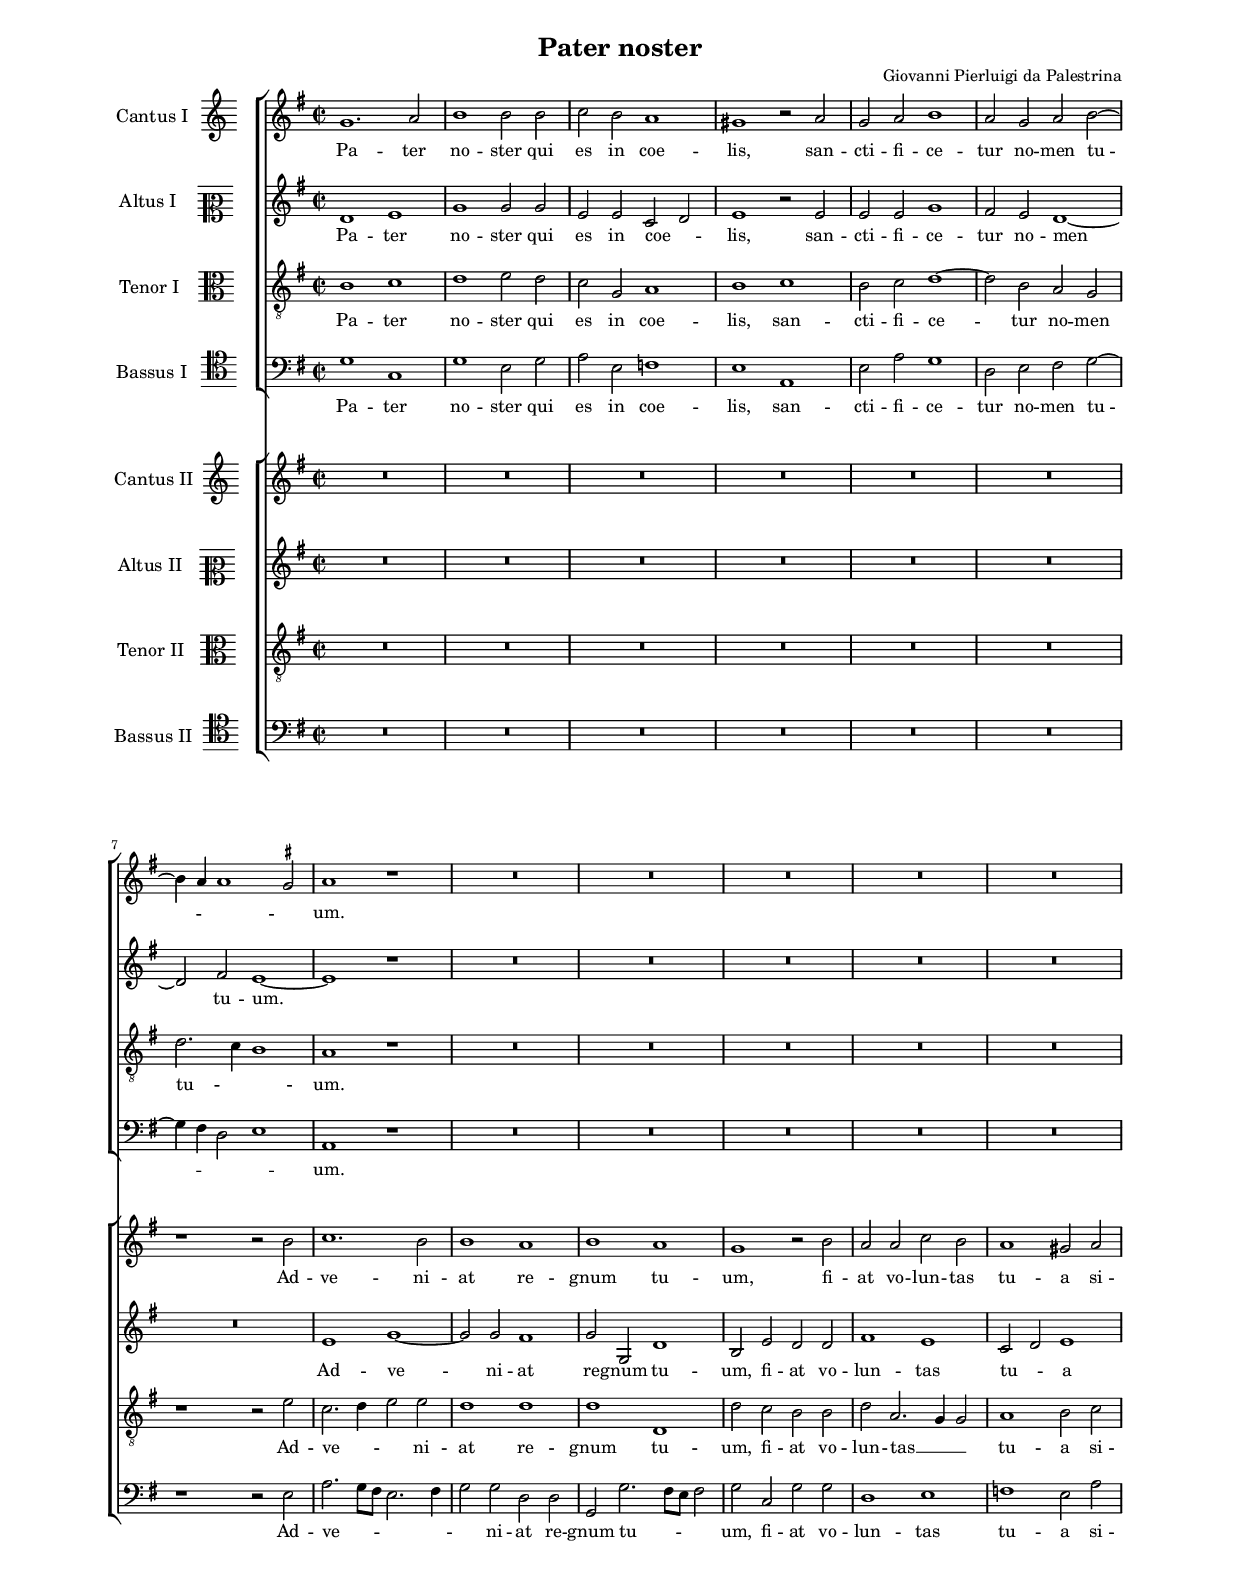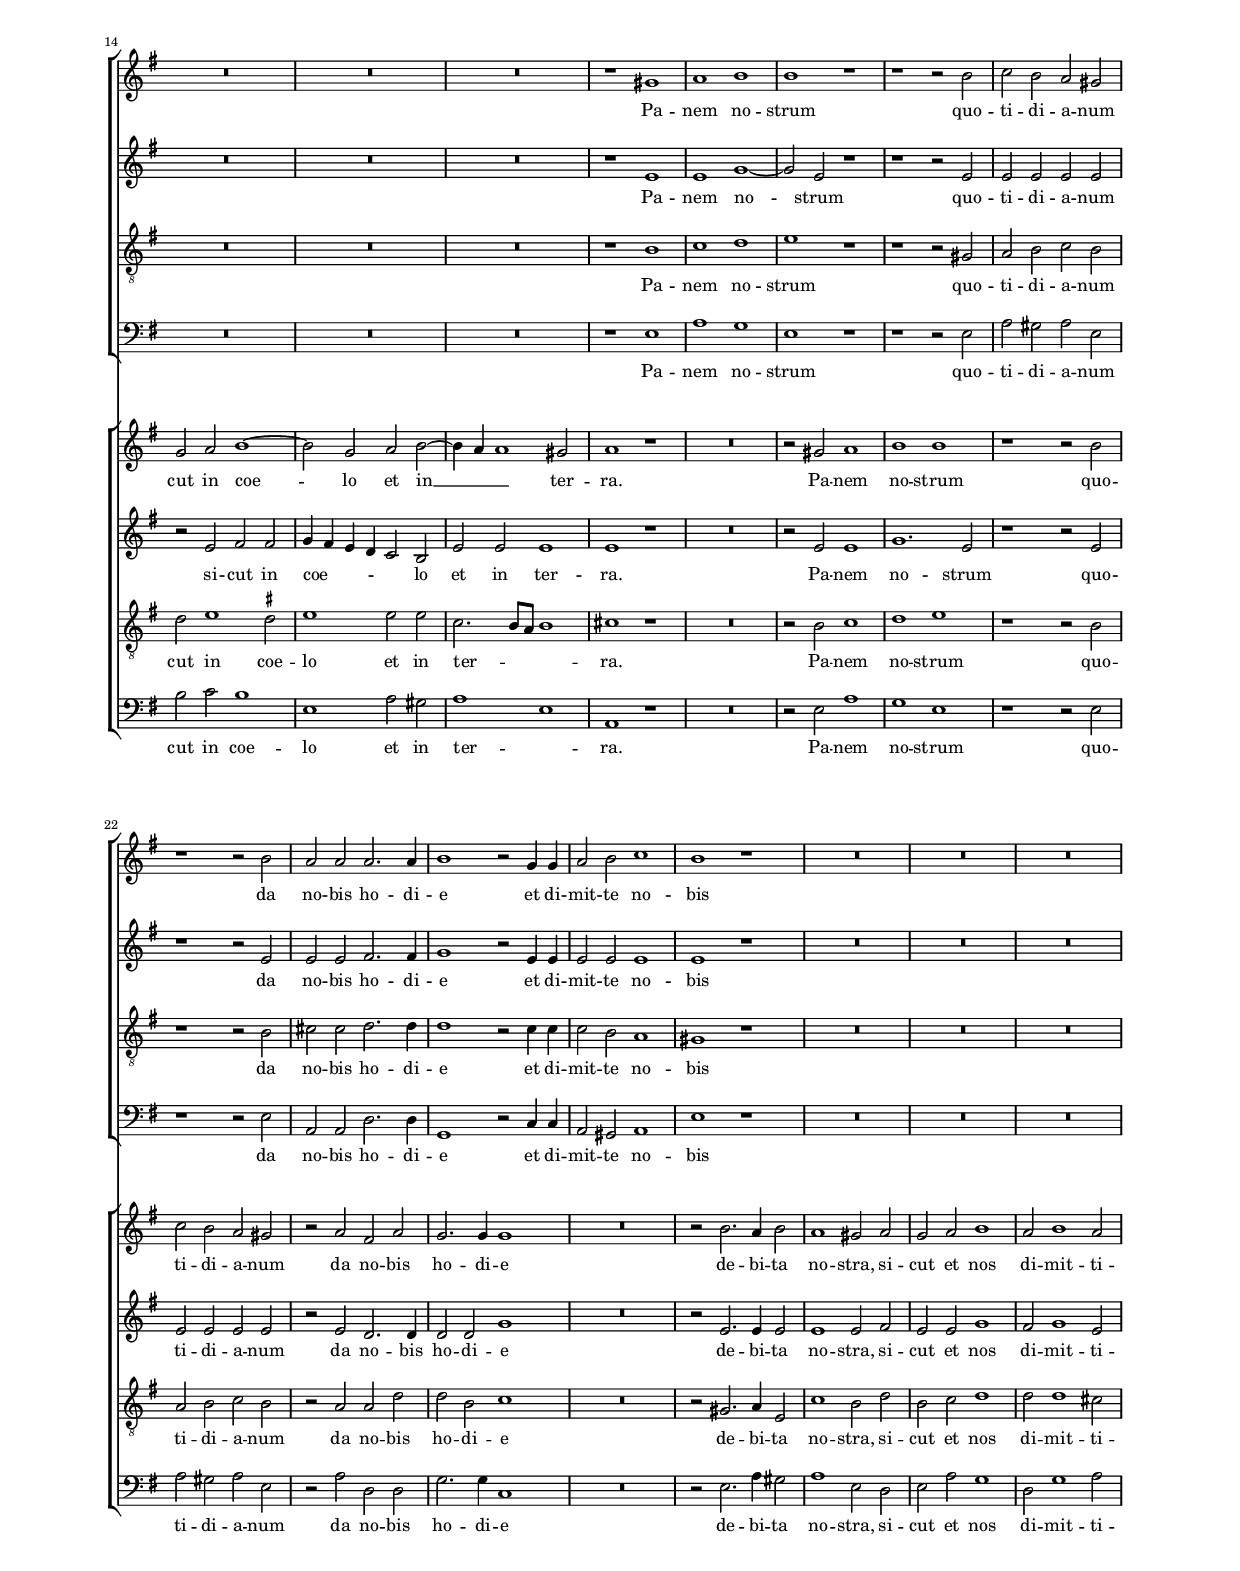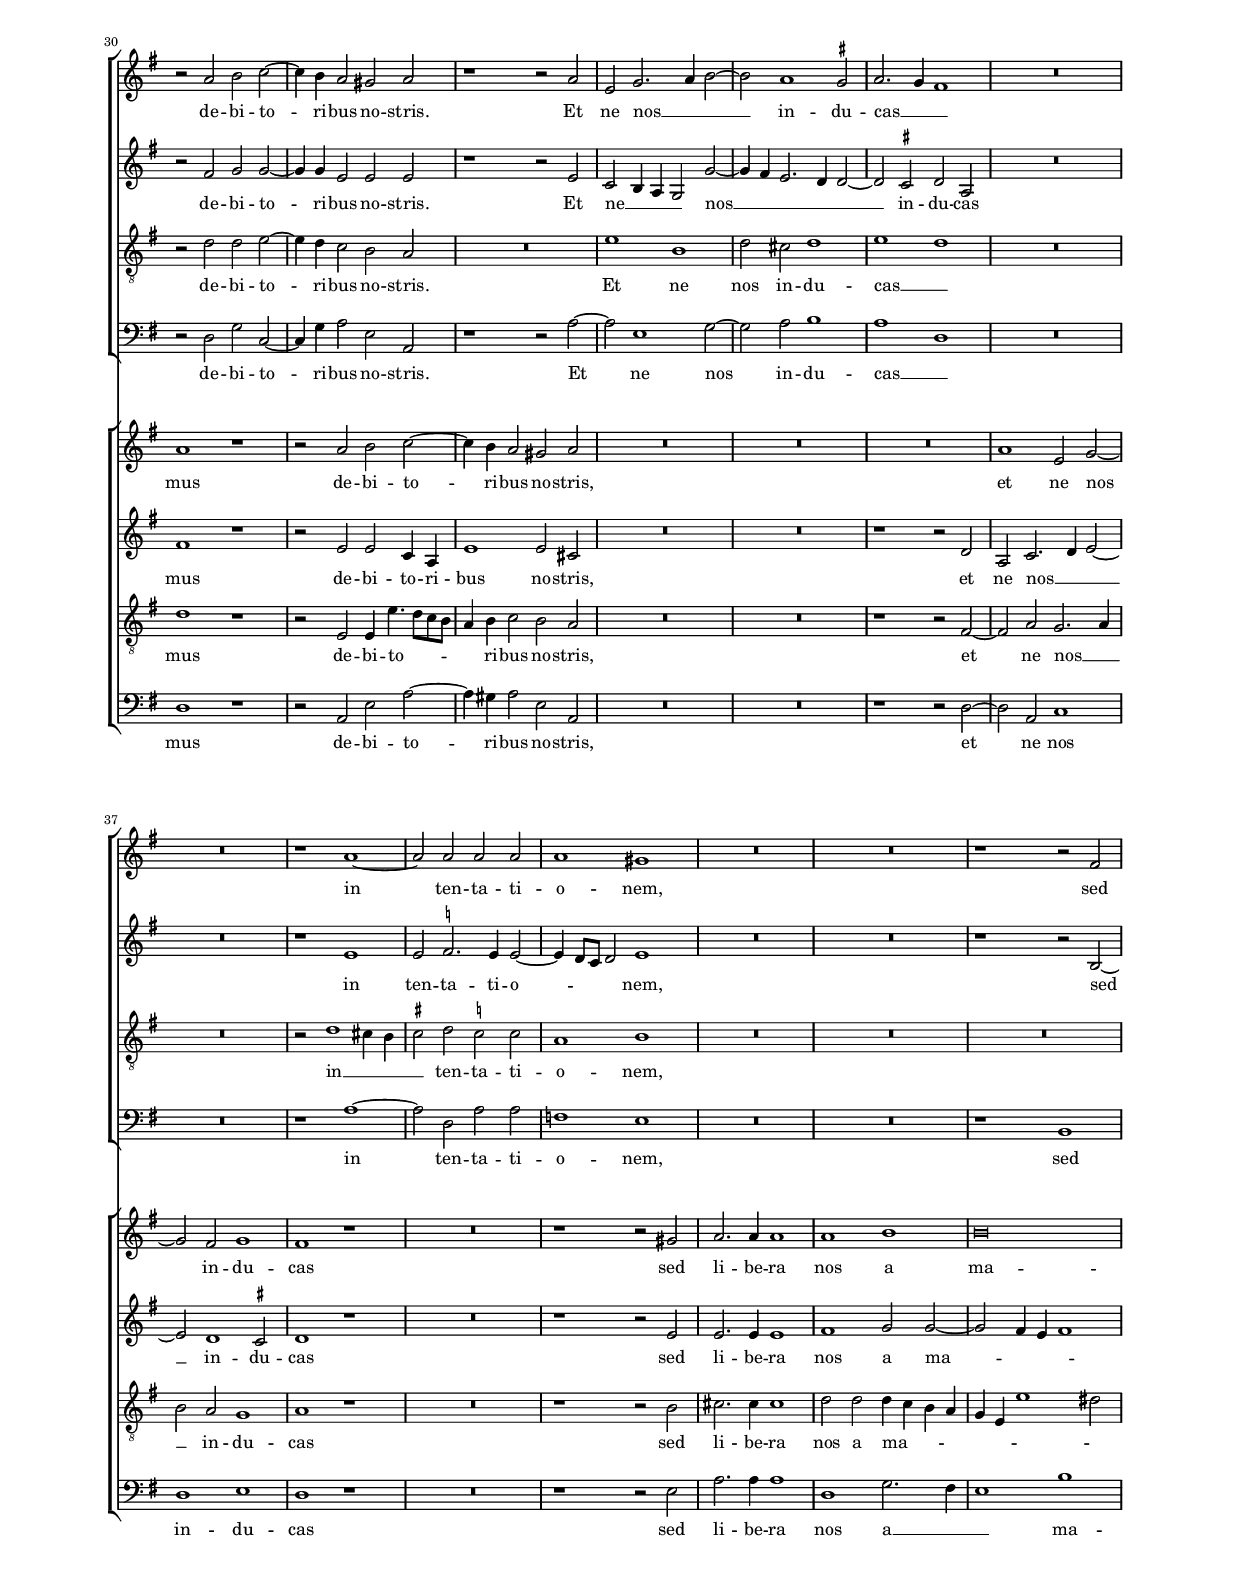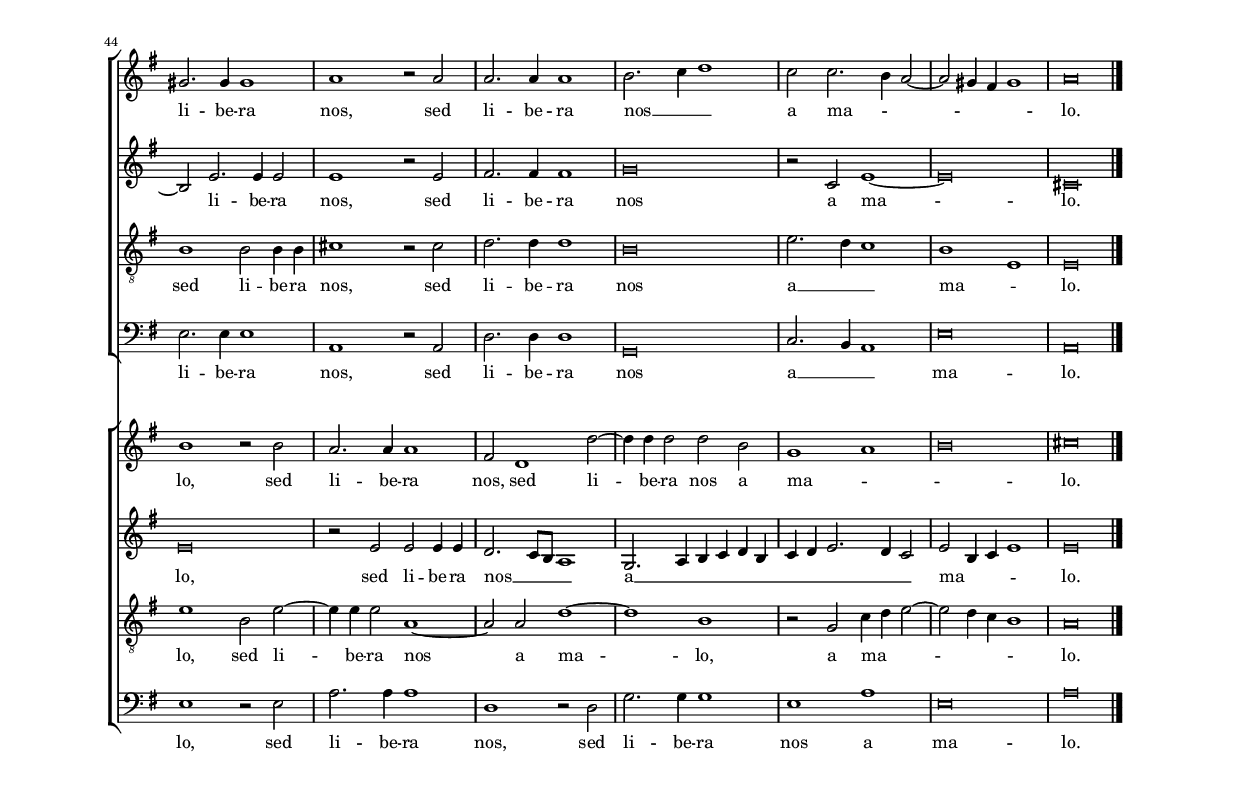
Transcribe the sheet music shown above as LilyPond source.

\header 
{
	title="Pater noster"
	composer="Giovanni Pierluigi da Palestrina"
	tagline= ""
}

\version "2.18.2"
\include "deutsch.ly"
#(set-global-staff-size 14)
% #(set-default-paper-size "letter")
#(ly:set-option 'point-and-click #f)


\paper
	{
	top-margin = 2 \cm
	bottom-margin = 2 \cm
	left-margin = 2 \cm
	right-margin = 2 \cm
	print-page-number = ##f
	ragged-bottom = ##t
	ragged-last-bottom = ##t
	system-system-spacing = #'((basic-distance . 20) (minimum-distance . 14) (padding . 7) (strechability . 250))
	}


global =  
	{
	\key c \major
	\time 2/2 \set Score.measureLength = #(ly:make-moment 2/1)
        % \time 3/1 \once \override Score.TimeSignature.style = #'single-digit
        \skip 1*100 \bar "|."
	}

	ficta = { \once \set suggestAccidentals = ##t }
	
	forget = #(define-music-function (parser location music) (ly:music?) #{
	\accidentalStyle forget
	$music
	\accidentalStyle default
	#})

	
incipitcantusprimus = \markup { \score {
	{
	\set Staff.instrumentName = \markup { \fontsize #1 "Cantus I" }
	\key c \major
	\clef violin
	s4 \bar ""
	}
	\layout  {
	raggedright = ##t
	indent = 1.6 \cm
	line-width = 2.2 \cm
	\context { \Staff \remove Time_signature_engraver }
	\override Staff.Clef.Y-extent = #'(0 . 0)
	}} \hspace #1 }
      
incipitaltusprimus = \markup { \score {
	{
	\set Staff.instrumentName = \markup { \fontsize #1 "Altus I" }
	\key c \major
	\clef mezzosoprano
	s4 \bar ""
	}
	\layout  {
	raggedright = ##t
	indent = 1.6 \cm
	line-width = 2.2 \cm
	\context { \Staff \remove Time_signature_engraver }
	\override Staff.Clef.Y-extent = #'(0 . 0)
	}} \hspace #1 }
      
incipittenorprimus = \markup { \score {
	{
	\set Staff.instrumentName = \markup { \fontsize #1 "Tenor I" }
	\key c \major
	\clef alto
	s4 \bar ""
	}
	\layout  {
	raggedright = ##t
	indent = 1.6 \cm
	line-width = 2.2 \cm
	\context { \Staff \remove Time_signature_engraver }
	\override Staff.Clef.Y-extent = #'(0 . 0)
	}} \hspace #1 }


incipitbassusprimus = \markup { \score {
	{
	\set Staff.instrumentName = \markup { \fontsize #1 "Bassus I" }
	\key c \major
	\clef tenor
	s4 \bar ""
	}
	\layout  {
	raggedright = ##t
	indent = 1.6 \cm
	line-width = 2.2 \cm
	\context { \Staff \remove Time_signature_engraver }
	\override Staff.Clef.Y-extent = #'(0 . 0)
	}} \hspace #1 }

incipitcantussecundus = \markup { \score {
	{
	\set Staff.instrumentName = \markup { \fontsize #1 "Cantus II" }
	\key c \major
	\clef violin
	s4 \bar ""
	}
	\layout  {
	raggedright = ##t
	indent = 1.6 \cm
	line-width = 2.2 \cm
	\context { \Staff \remove Time_signature_engraver }
	\override Staff.Clef.Y-extent = #'(0 . 0)
	}} \hspace #1 }


incipitaltussecundus = \markup { \score {
	{
	\set Staff.instrumentName = \markup { \fontsize #1 "Altus II" }
	\key c \major
	\clef mezzosoprano
	s4 \bar ""
	}
	\layout  {
	raggedright = ##t
	indent = 1.6 \cm
	line-width = 2.2 \cm
	\context { \Staff \remove Time_signature_engraver }
	\override Staff.Clef.Y-extent = #'(0 . 0)
	}} \hspace #1 }


incipittenorsecundus = \markup { \score {
	{
	\set Staff.instrumentName = \markup { \fontsize #1 "Tenor II" }
	\key c \major
	\clef alto
	s4 \bar ""
	}
	\layout  {
	raggedright = ##t
	indent = 1.6 \cm
	line-width = 2.2 \cm
	\context { \Staff \remove Time_signature_engraver }
	\override Staff.Clef.Y-extent = #'(0 . 0)
	}} \hspace #1 }	


incipitbassussecundus = \markup { \score {
	{
	\set Staff.instrumentName = \markup { \fontsize #1 "Bassus II" }
	\key c \major
	\clef tenor
	s4 \bar ""
	}
	\layout  {
	raggedright = ##t
	indent = 1.6 \cm
	line-width = 2.2 \cm
	\context { \Staff \remove Time_signature_engraver }
	\override Staff.Clef.Y-extent = #'(0 . 0)
	}} \hspace #1 }


cantusprimus =  \relative c''
	{
	c1. d2
	e1 e2 e
	f2 e d1
	cis1 r2 d
%5
	c2 d e1 |
	d2 c d e~
	e4 d d1 \ficta cis2
	d1 r
	R\breve
%10
	R\breve |
	R\breve
	R\breve
	R\breve
	R\breve
%15
	R\breve |
	R\breve
	r1 cis
	d1 e
	e1 r
%20
	r1 r2 e |
	f2 e d cis
	r1 r2 e
	d2 d d2. d4
	e1 r2 c4 c
%25
	d2 e f1 |
	e1 r
	R\breve
	R\breve
	R\breve
%30
	r2 d e f~ |
	f4 e d2 cis d
	r1 r2 d
	a2 c2. d4 e2~
	e2 d1 \ficta cis2
%35
	d2. c4 h1 |
	R\breve
	R\breve
	r1 d~
	d2 d d d
%40
	d1 cis |
	R\breve
	R\breve
	r1 r2 h
	cis2. cis4 cis1
%45
	d1 r2 d |
	d2. d4 d1
	e2. f4 g1
	f2 f2. e4 d2~
	d2 cis4 h cis1
%50
	d\breve |
	}

    
altusprimus =  \relative c' 
        {
	g'1 a
	c1 c2 c
	a2 a f g
	a1 r2 a
%5
	a2 a c1 |
	h2 a g1~
	g2 h a1~
	a1 r
	R\breve
%10
	R\breve |
	R\breve
	R\breve
	R\breve
	R\breve
%15
	R\breve |
	R\breve
	r1 a
	a1 c~
	c2 a r1
%20
	r1 r2 a |
	a2 a a a
	r1 r2 a
	a2 a h2. h4
	c1 r2 a4 a
%25
	a2 a a1 |
	a1 r
	R\breve
	R\breve
	R\breve
%30
	r2 h c c~ |
	c4 c a2 a a
	r1 r2 a
	f2 e4 d c2 c'~
	c4 h a2. g4 g2~
%35
	g2 \ficta fis g d |
	R\breve
	R\breve
	r1 a'
	a2 \ficta b2. a4 a2~
%40
	a4 g8 f g2 a1 |
	R\breve
	R\breve
	r1 r2 e~
	e2 a2. a4 a2
%45
	a1 r2 a |
	h2. h4 h1
	c\breve
	r2 f, a1~
	a\breve
%50
	fis\breve |
	}

tenorprimus =  \relative c' 
	{
	e1 f
	g1 a2 g
	f2 c d1
	e1 f
%5
	e2 f g1~ |
	g2 e d c
	g'2. f4 e1
	d1 r
	R\breve
%10
	R\breve |
	R\breve
	R\breve
	R\breve
	R\breve
%15
	R\breve |
	R\breve
	r1 e
	f1 g
	a1 r
%20
	r1 r2 cis,2 |
	d2 e f e
	r1 r2 e
	fis2 fis g2. g4
	g1 r2 f4 f
%25
	f2 e d1 |
	cis1 r
	R\breve
	R\breve
	R\breve
%30
	r2 g' g a~ |
	a4 g f2 e d
	R\breve
	a'1 e
	g2 fis g1
%35
	a1 g |
	R\breve
	R\breve
	r2 g1 fis4 e
	\ficta fis2 g \ficta f! f
%40
	d1 e |
	R\breve
	R\breve
	R\breve
	e1 e2 e4 e
%45
	fis1 r2 fis |
	g2. g4 g1
	e\breve
	a2. g4 f1
	e1 a,
%50
	a\breve |
	}

bassusprimus  =  \relative c 
	{
	c'1 f,
	c'1 a2 c
	d2 a b1
	a1 d,
%5
	a'2 d c1 |
	g2 a h c~
	c4 h g2 a1
	d,1 r
	R\breve
%10
	R\breve |
	R\breve
	R\breve
	R\breve
	R\breve
%15
	R\breve |
	R\breve
	r1 a'
	d1 c
	a1 r
%20
	r1 r2 a |
	d2 cis d a
	r1 r2 a
	d,2 d g2. g4
	c,1 r2 f4 f
%25
	d2 cis d1 |
	a'1 r
	R\breve
	R\breve
	R\breve
%30
	r2 g c f,~ |
	f4 c' d2 a d,
	r1 r2 d'~
	d2 a1 c2~
	c2 d e1
%35
	d1 g, |
	R\breve
	R\breve
	r1 d'~
	d2 g, d' d
%40
	b1 a |
	R\breve
	R\breve
	r1 e
	a2. a4 a1
%45
	d,1 r2 d |
	g2. g4 g1
	c,\breve
	f2. e4 d1
	a'\breve
%50
	d,\breve |
	
	}

cantussecundus =  \relative c''
	{
	R\breve
	R\breve
	R\breve
	R\breve
%5
	R\breve |
	R\breve
	r1 r2 e
	f1. e2
	e1 d
%10
	e1 d |
	c1 r2 e
	d2 d f e
	d1 cis2 d
	c2 d e1~
%15
	e2 c d e~ |
	e4 d d1 cis2
	d1 r
	R\breve
	r2 cis d1
%20
	e1 e |
	r1 r2 e
	f2 e d cis
	r2 d h d
	c2. c4 c1
%25
	R\breve |
	r2 e2. d4 e2
	d1 cis2 d
	c2 d e1
	d2 e1 d2
%30
	d1 r |
	r2 d e f~
	f4 e d2 cis d
	R\breve
	R\breve
%35
	R\breve |
	d1 a2 c~
	c2 h c1
	h1 r
	R\breve
%40
	r1 r2 cis |
	d2. d4 d1
	d1 e
	e\breve
	e1 r2 e
%45
	d2. d4 d1 |
	h2 g1 g'2~
	g4 g g2 g e
	c1 d
	e\breve
%50
	fis\breve |
	}

altussecundus =  \relative c'
	{
	R\breve
	R\breve
	R\breve
	R\breve
%5
	R\breve |
	R\breve
	R\breve
	a'1 c~
	c2 c h1
%10
	c2 c, g'1 |
	e2 a g g
	h1 a
	f2 g a1
	r2 a h h
%15
	c4 h a g f2 e |
	a2 a a1
	a1 r
	R\breve
	r2 a a1
%20
	c1. a2 |
	r1 r2 a
	a2 a a a
	r2 a g2. g4
	g2 g c1
%25
	R\breve |
	r2 a2. a4 a2
	a1 a2 h
	a2 a c1
	h2 c1 a2
%30
	h1 r |
	r2 a a f4 d
	a'1 a2 fis
	R\breve
	R\breve
%35
	r1 r2 g |
	d2 f2. g4 a2~
	a2 g1 \ficta fis2
	g1 r
	R\breve
%40
	r1 r2 a |
	a2. a4 a1
	h1 c2 c~
	c2 h4 a h1
	a\breve
%45
	r2 a a a4 a |
	g2. f8 e d1
	c2. d4 e f g e
	f4 g a2. g4 f2
	a2 e4 f a1
%50
	a\breve |
        }

tenorsecundus =  \relative c'
	{
	R\breve
	R\breve
	R\breve
	R\breve
%5
	R\breve |
	R\breve
	r1 r2 a'
	f2. g4 a2 a
	g1 g
%10
	g1 g, |
	g'2 f e e
	g2 d2. c4 c2
	d1 e2 f
	g2 a1 \ficta gis2
%15
	a1 a2 a |
	f2. e8 d e1
	fis1 r
	R\breve
	r2 e f1
%20
	g1 a |
	r1 r2 e
	d2 e f e
	r2 d d g
	g2 e f1
%25
	R\breve |
	r2 cis2. d4 a2
	f'1 e2 g
	e2 f g1
	g2 g1 fis2
%30
	g1 r |
	r2 a, a4 a'4. g8 f e
	d4 e f2 e d
	R\breve
	R\breve
%35
	r1 r2 h~ |
        h2 d c2. d4
	e2 d c1
	d1 r
	R\breve
%40
	r1 r2 e |
	fis2. fis4 fis1
	g2 g g4 f e d
	c4 a a'1 gis2
	a1 e2 a~
%45
	a4 a a2 d,1~ |
	d2 d g1~
	g1 e
	r2 c f4 g a2~
	a2 g4 f e1
%50
	d\breve |
	}

bassussecundus =  \relative c
	{
	R\breve
	R\breve
	R\breve
	R\breve
%5
	R\breve |
	R\breve
	r1 r2 a'
	d2. c8 h a2. h4
	c2 c g g
%10
	c,2 c'2. h8 a h2 |
	c2 f, c' c
	g1 a
	b1 a2 d
	e2 f e1
%15
	a,1 d2 cis |
	d1 a
	d,1 r
	R\breve
	r2 a' d1
%20
	c1 a |
	r1 r2 a
	d2 cis d a
	r2 d g, g
	c2. c4 f,1
%25
	R\breve |
	r2 a2. d4 cis2
	d1 a2 g
	a2 d c1
	g2 c1 d2
%30
	g,1 r |
	r2 d a' d~
	d4 cis d2 a d,
	R\breve
	R\breve
%35
	r1 r2 g~ |
	g2 d f1
	g1 a
	g1 r
	R\breve
%40
	r1 r2 a |
	d2. d4 d1
	g,1 c2. h4
	a1 e'
	a,1 r2 a
%45
	d2. d4 d1 |
	g,1 r2 g
	c2. c4 c1
	a1 d
	a\breve
%50
	d\breve |
	}


lyricscantusprimus = \lyricmode {
	Pa -- ter no -- ster qui es in coe -- lis,
        san -- cti -- fi -- ce -- tur no -- men tu -- _ _ _ um.
        Pa -- nem no -- strum quo -- ti -- di -- a -- num da no -- bis ho -- di -- e
        et di -- mit -- te no -- bis
        de -- bi -- to -- ri -- bus no -- stris.
        Et ne nos __ _ _ in -- du -- cas __ _ _
        in ten -- ta -- ti -- o -- nem,
        sed li -- be -- ra nos,
        sed li -- be -- ra nos __ _ _ a ma -- _ _ _ _ _ lo.
        
	}


lyricsaltusprimus = \lyricmode {
	Pa -- ter no -- ster qui es in coe -- _ lis,
        san -- cti -- fi -- ce -- tur no -- men tu -- um.
        Pa -- nem no -- strum quo -- ti -- di -- a -- num da no -- bis ho -- di -- e
        et di -- mit -- te no -- bis
        de -- bi -- to -- ri -- bus no -- stris.
        Et ne __ _ _ _ nos __ _ _ _ _ in -- du -- cas
        in ten -- ta -- ti -- o -- _ _ _ nem,
        sed li -- be -- ra nos,
        sed li -- be -- ra nos a ma -- lo.
	}


lyricstenorprimus = \lyricmode {
	Pa -- ter no -- ster qui es in coe -- lis,
        san -- cti -- fi -- ce -- tur no -- men tu -- _ _ um.
        Pa -- nem no -- strum quo -- ti -- di -- a -- num da no -- bis ho -- di -- e
        et di -- mit -- te no -- bis
        de -- bi -- to -- ri -- bus no -- stris.
        Et ne nos in -- du -- cas __ _
        in __ _ _ _ ten -- ta -- ti -- o -- nem,
        sed li -- be -- ra nos,
        sed li -- be -- ra nos a __ _ _ ma -- _ lo.
	}


lyricsbassusprimus = \lyricmode {
	Pa -- ter no -- ster qui es in coe -- lis,
        san -- cti -- fi -- ce -- tur no -- men tu -- _ _ _ um.
        Pa -- nem no -- strum quo -- ti -- di -- a -- num da no -- bis ho -- di -- e
        et di -- mit -- te no -- bis
        de -- bi -- to -- ri -- bus no -- stris.
        Et ne nos in -- du -- cas __ _
        in ten -- ta -- ti -- o -- nem,
        sed li -- be -- ra nos,
        sed li -- be -- ra nos a __ _ _ ma -- lo.
	}


lyricscantussecundus = \lyricmode {
	Ad -- ve -- ni -- at re -- gnum tu -- um,
        fi -- at vo -- lun -- tas tu -- a
        si -- cut in coe -- lo et in __ _ _ ter -- ra.
        Pa -- nem no -- strum quo -- ti -- di -- a -- num da no -- bis ho -- di -- e
        de -- bi -- ta no -- stra,
        si -- cut et nos di -- mit -- ti -- mus de -- bi -- to -- ri -- bus no -- stris,
        et ne nos in -- du -- cas
        sed li -- be -- ra nos a ma -- lo,
        sed li -- be -- ra nos,
        sed li -- be -- ra nos a ma -- _ _ lo.
	}


lyricsaltussecundus = \lyricmode {
	Ad -- ve -- ni -- at re -- gnum tu -- um,
        fi -- at vo -- lun -- tas tu -- _ a
        si -- cut in coe -- _ _ _ _ lo et in ter -- ra.
        Pa -- nem no -- strum quo -- ti -- di -- a -- num da no -- bis ho -- di -- e
        de -- bi -- ta no -- stra,
        si -- cut et nos di -- mit -- ti -- mus de -- bi -- to -- ri -- bus no -- stris,
        et ne nos __ _ _ in -- du -- cas
        sed li -- be -- ra nos a ma -- _ _ _ lo,
        sed li -- be -- ra nos __ _ _ _ a __ _ _ _ _ _ _ _ _ _ _ ma -- _ _ _ lo.
	}
	

lyricstenorsecundus = \lyricmode {
	Ad -- ve -- _ _ ni -- at re -- gnum tu -- um,
        fi -- at vo -- lun -- tas __ _ _ tu -- a
        si -- cut in coe -- lo et in ter -- _ _ _ ra.
        Pa -- nem no -- strum quo -- ti -- di -- a -- num da no -- bis ho -- di -- e
        de -- bi -- ta no -- stra,
        si -- cut et nos di -- mit -- ti -- mus de -- bi -- to -- _ _ _ _ ri -- bus no -- stris,
        et ne nos __ _ _ in -- du -- cas
        sed li -- be -- ra nos a ma -- _ _ _ _ _ _ _ lo,
        sed li -- be -- ra nos a ma -- lo,
        a ma -- _ _ _ _ _ lo.
	}


lyricsbassussecundus = \lyricmode {
	Ad -- ve -- _ _ _ _ _ ni -- at re -- gnum tu -- _ _ _ um,
        fi -- at vo -- lun -- tas tu -- a
        si -- cut in coe -- lo et in ter -- _ ra.
        Pa -- nem no -- strum quo -- ti -- di -- a -- num da no -- bis ho -- di -- e
        de -- bi -- ta no -- stra,
        si -- cut et nos di -- mit -- ti -- mus de -- bi -- to -- ri -- bus no -- stris,
        et ne nos in -- du -- cas
        sed li -- be -- ra nos a __ _ _ ma -- lo,
        sed li -- be -- ra nos,
        sed li -- be -- ra nos a ma -- lo.
	}


\score
{	\transpose c g, {
	
<<
	\new ChoirStaff \with { \override StaffGrouper.staffgroup-staff-spacing.basic-distance = #15 
				\override StaffGrouper.staff-staff-spacing.basic-distance = #12 }
	<<
	
	\new Staff << \global
	\new Voice="v1" {
		\set Staff.instrumentName=\incipitcantusprimus
		\set Staff.midiInstrument = "church organ"
		\clef violin
		\cantusprimus }
	\new Lyrics \lyricsto "v1" {\lyricscantusprimus }
	>>
	
	\new Staff << \global
	\new Voice="v2" {
		\set Staff.instrumentName=\incipitaltusprimus
		\set Staff.midiInstrument = "church organ"
		\clef violin 
		\altusprimus }
	\new Lyrics \lyricsto "v2" {\lyricsaltusprimus }
	>>
	
	\new Staff << \global
	\new Voice="v3" {
		\set Staff.instrumentName=\incipittenorprimus
		\set Staff.midiInstrument = "church organ"
		\clef "G_8"
		\tenorprimus }
	\new Lyrics \lyricsto "v3" {\lyricstenorprimus }
	>>
	
	\new Staff << \global
	\new Voice="v4" {
		\set Staff.instrumentName=\incipitbassusprimus
		\set Staff.midiInstrument = "church organ"
		\clef bass 
		\bassusprimus }
	\new Lyrics \lyricsto "v4" {\lyricsbassusprimus}
	>>
	>>
	
	\new ChoirStaff \with { \override StaffGrouper.staff-staff-spacing.basic-distance = #12 }
	<<
	
	\new Staff << \global
	\new Voice="v5" {
		\set Staff.instrumentName=\incipitcantussecundus
		\set Staff.midiInstrument = "reed organ"
		\clef violin
		\cantussecundus }
	\new Lyrics \lyricsto "v5" {\lyricscantussecundus }
	>>
	
	\new Staff << \global
	\new Voice="v6" {
		\set Staff.instrumentName=\incipitaltussecundus
		\set Staff.midiInstrument = "reed organ"
		\clef violin 
		\altussecundus }
	\new Lyrics \lyricsto "v6" {\lyricsaltussecundus }
	>>
	
	\new Staff << \global
	\new Voice="v7" {
		\set Staff.instrumentName=\incipittenorsecundus
		\set Staff.midiInstrument = "reed organ"
		\clef "G_8"
		\tenorsecundus }
	\new Lyrics \lyricsto "v7" {\lyricstenorsecundus }
	>>
	
	\new Staff << \global
	\new Voice="v8" {
		\set Staff.instrumentName=\incipitbassussecundus
		\set Staff.midiInstrument = "reed organ"
		\clef bass 
		\bassussecundus }
	\new Lyrics \lyricsto "v8" {\lyricsbassussecundus}
	>>
	>>
>>
	} % transpose

\layout
	{
	indent = 2.5 \cm
%	\context { \Lyrics \override VerticalAxisGroup.nonstaff-relatedstaff-spacing.padding = #2 }
%	\context { \Lyrics \override LyricText.font-size = #1 }
	\context { \Score \override BarNumber.padding = #2 }
	\context { \Voice \override NoteHead.style = #'baroque }
%	\context { \Voice \override Slur.transparent = ##t }
%	\context { \Voice \override AccidentalSuggestion.avoid-slur = #'ignore }
%	\context { \Voice \override AccidentalSuggestion.outside-staff-priority = ##f }
	\context { \Staff \override TimeSignature.break-visibility = #end-of-line-invisible }
	}

\midi
	{
	 \tempo 2 = 95
	}
      
}

% EOF
